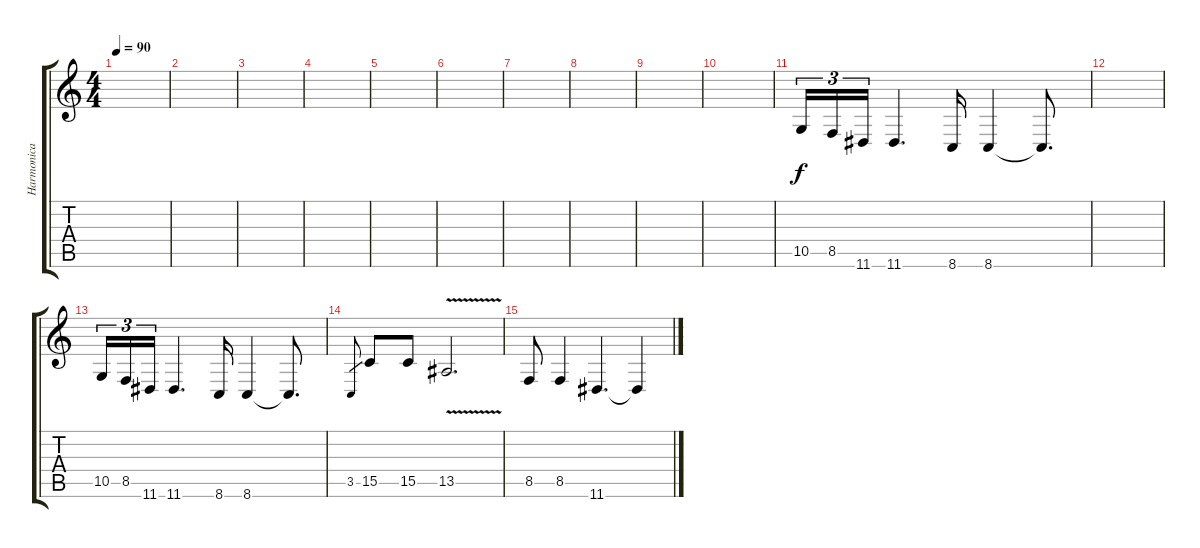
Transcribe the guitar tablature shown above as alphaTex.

\track ("Harmonica" "Harmonica") {instrument trumpet}
\staff {score tabs}
\tuning (E4 B3 G3 D3 A2 E2) {hide}
\ts (4 4)
\tempo 90
\clef g2
\ks c
|
|
|
|
|
|
|
|
|
|
10.5.16{tu (3 2)} 8.5.16{tu (3 2)} 11.6.16{tu (3 2)} 11.6.4{d} 8.6.16 8.6.4 8.6{t}.8{d} |
|
10.5.16{tu (3 2)} 8.5.16{tu (3 2)} 11.6.16{tu (3 2)} 11.6.4{d} 8.6.16 8.6.4 8.6{t}.8{d} |
3.5.8{gr} 15.5.8 15.5.8 13.5{v}.2{d} |
8.5.8 8.5.4 11.6.4{d} 11.6{t}.4
